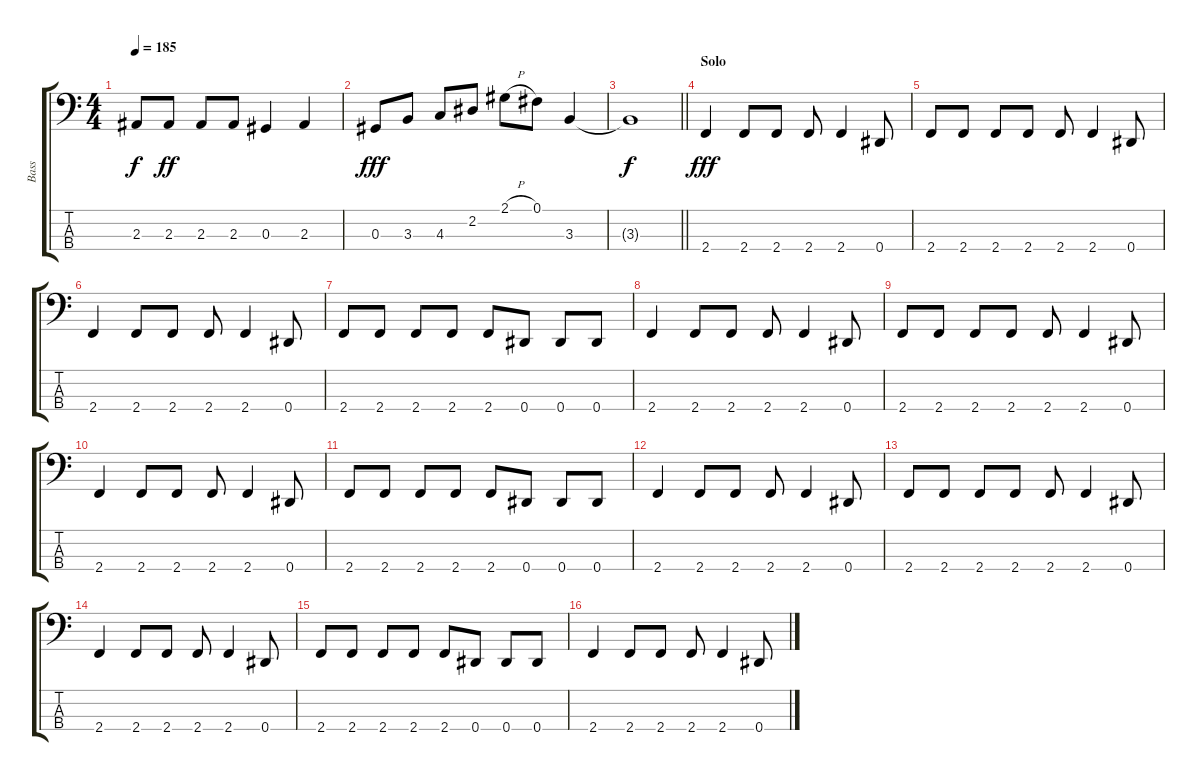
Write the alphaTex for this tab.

\track ("Bass" "Bass") {instrument electricbassfinger}
\staff {score tabs}
\tuning (Gb2 Db2 Ab1 Eb1) {hide}
\ts (4 4)
\tempo 185
\clef f4
\ks c
2.3{t}.8{dy f} 2.3.8{dy ff} 2.3.8 2.3.8 0.3.4 2.3.4 |
0.3.8{dy fff} 3.3.8 4.3.8 2.2.8 2.1{h}.8 0.1.8 3.3.4 |
\barLineRight lightlight
3.3{t}.1{dy f} |
\section ("" "Solo")
2.4.4{dy fff} 2.4.8 2.4.8 2.4.8 2.4.4 0.4.8 |
2.4.8 2.4.8 2.4.8 2.4.8 2.4.8 2.4.4 0.4.8 |
2.4.4 2.4.8 2.4.8 2.4.8 2.4.4 0.4.8 |
2.4.8 2.4.8 2.4.8 2.4.8 2.4.8 0.4.8 0.4.8 0.4.8 |
2.4.4 2.4.8 2.4.8 2.4.8 2.4.4 0.4.8 |
2.4.8 2.4.8 2.4.8 2.4.8 2.4.8 2.4.4 0.4.8 |
2.4.4 2.4.8 2.4.8 2.4.8 2.4.4 0.4.8 |
2.4.8 2.4.8 2.4.8 2.4.8 2.4.8 0.4.8 0.4.8 0.4.8 |
2.4.4 2.4.8 2.4.8 2.4.8 2.4.4 0.4.8 |
2.4.8 2.4.8 2.4.8 2.4.8 2.4.8 2.4.4 0.4.8 |
2.4.4 2.4.8 2.4.8 2.4.8 2.4.4 0.4.8 |
2.4.8 2.4.8 2.4.8 2.4.8 2.4.8 0.4.8 0.4.8 0.4.8 |
2.4.4 2.4.8 2.4.8 2.4.8 2.4.4 0.4.8
